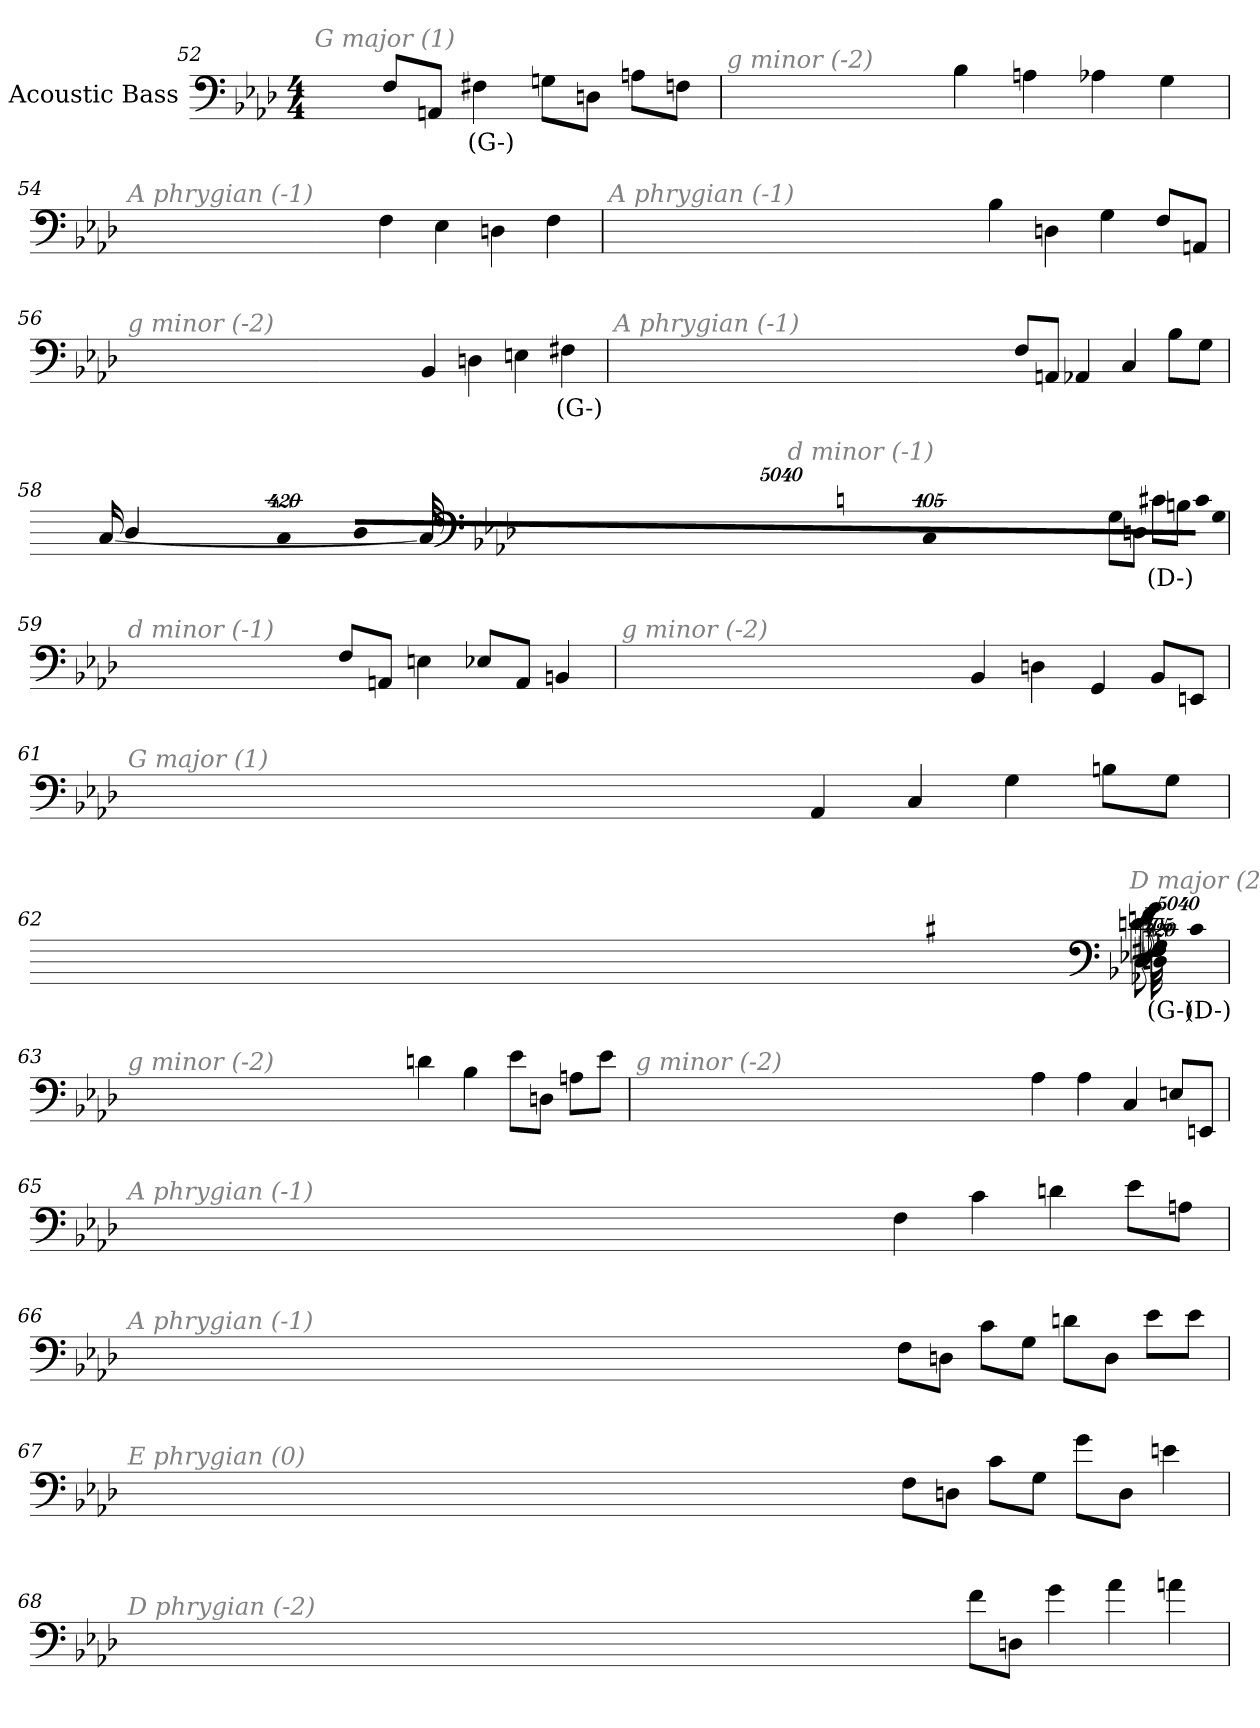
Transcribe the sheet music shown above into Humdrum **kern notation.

**kern	**text
*part1	*part1
*staff1	*staff1
*I"Acoustic Bass	*
*clefF4	*
*ITrd7c12	*
*k[b-e-a-d-]	*
*A-:	*
*M4/4	*
=52	=52
!LO:TX:i:color=#808080:t=G major (1)	!
8FFL	.
8AAAnJ	.
4FF#Xi	(G-)
8GGnL	.
8DDnJ	.
8AAnL	.
8FFJ	.
=53	=53
!LO:TX:i:color=#808080:t=g minor (-2)	!
4BB-	.
4AAn	.
4AA-X	.
4GG	.
=54	=54
!LO:TX:i:color=#808080:t=A phrygian (-1)	!
4FF	.
4EE-	.
4DDn	.
4FF	.
=55	=55
!LO:TX:i:color=#808080:t=A phrygian (-1)	!
4BB-	.
4DDn	.
4GG	.
8FFL	.
8AAAnJ	.
=56	=56
!LO:TX:i:color=#808080:t=g minor (-2)	!
4BBB-	.
4DDn	.
4EEn	.
4FF#Xi	(G-)
=57	=57
!LO:TX:i:color=#808080:t=A phrygian (-1)	!
8FFL	.
8AAAnJ	.
4AAA-X	.
4CC	.
8BB-L	.
8GGJ	.
=58	=58
!LO:TX:i:color=#808080:t=d minor (-1)	!
8GGL	.
8DDnJ	.
8C#XiL	(D-)
8BBnJ	.
!LO:N:vis=8	!
40320%3347CL	.
!LO:N:vis=8	!
40320%3347GG	.
!LO:N:vis=8	!
40320%3347DDJ	.
!LO:N:vis=1024	!
[13440%13CCL	.
16CCL_	.
32CCL_	.
!LO:N:vis=1024%31	!
13440%407CCL]	.
8DDJ	.
=59	=59
!LO:TX:i:color=#808080:t=d minor (-1)	!
8FFL	.
8AAAnJ	.
4EEn	.
8EE-XL	.
8AAAJ	.
4BBBn	.
=60	=60
!LO:TX:i:color=#808080:t=g minor (-2)	!
4BBB-	.
4DDn	.
4GGG	.
8BBB-L	.
8EEEnJ	.
=61	=61
!LO:TX:i:color=#808080:t=G major (1)	!
4AAA-	.
4CC	.
4GG	.
8BBnL	.
8GGJ	.
=62	=62
!LO:N:vis=8	!
!LO:TX:i:color=#808080:t=D major (2)	!
40320%3347C#XiL	(D-)
!LO:N:vis=8	!
40320%3347GG	.
!LO:N:vis=8	!
40320%3347DDnJ	.
!LO:N:vis=1024	!
[13440%13FF#XiL	(G-)
16FF#iL_	.
32FF#iL_	.
!LO:N:vis=1024%31	!
13440%407FF#iL]	.
8DnJ	.
8FL	.
8DDJ	.
8GL	.
8EnJ	.
=63	=63
!LO:TX:i:color=#808080:t=g minor (-2)	!
4Dn	.
4BB-	.
8E-L	.
8DDnJ	.
8AAnL	.
8E-J	.
=64	=64
!LO:TX:i:color=#808080:t=g minor (-2)	!
4AA-	.
4AA-	.
4CC	.
8EEnL	.
8EEEnJ	.
=65	=65
!LO:TX:i:color=#808080:t=A phrygian (-1)	!
4FF	.
4C	.
4Dn	.
8E-L	.
8AAnJ	.
=66	=66
!LO:TX:i:color=#808080:t=A phrygian (-1)	!
8FFL	.
8DDnJ	.
8CL	.
8GGJ	.
8DnL	.
8DDJ	.
8E-L	.
8E-J	.
=67	=67
!LO:TX:i:color=#808080:t=E phrygian (0)	!
8FFL	.
8DDnJ	.
8CL	.
8GGJ	.
8GL	.
8DDJ	.
4En	.
=68	=68
!LO:TX:i:color=#808080:t=D phrygian (-2)	!
8FL	.
8DDnJ	.
4G	.
4A-	.
4An	.
=	=
*-	*-
